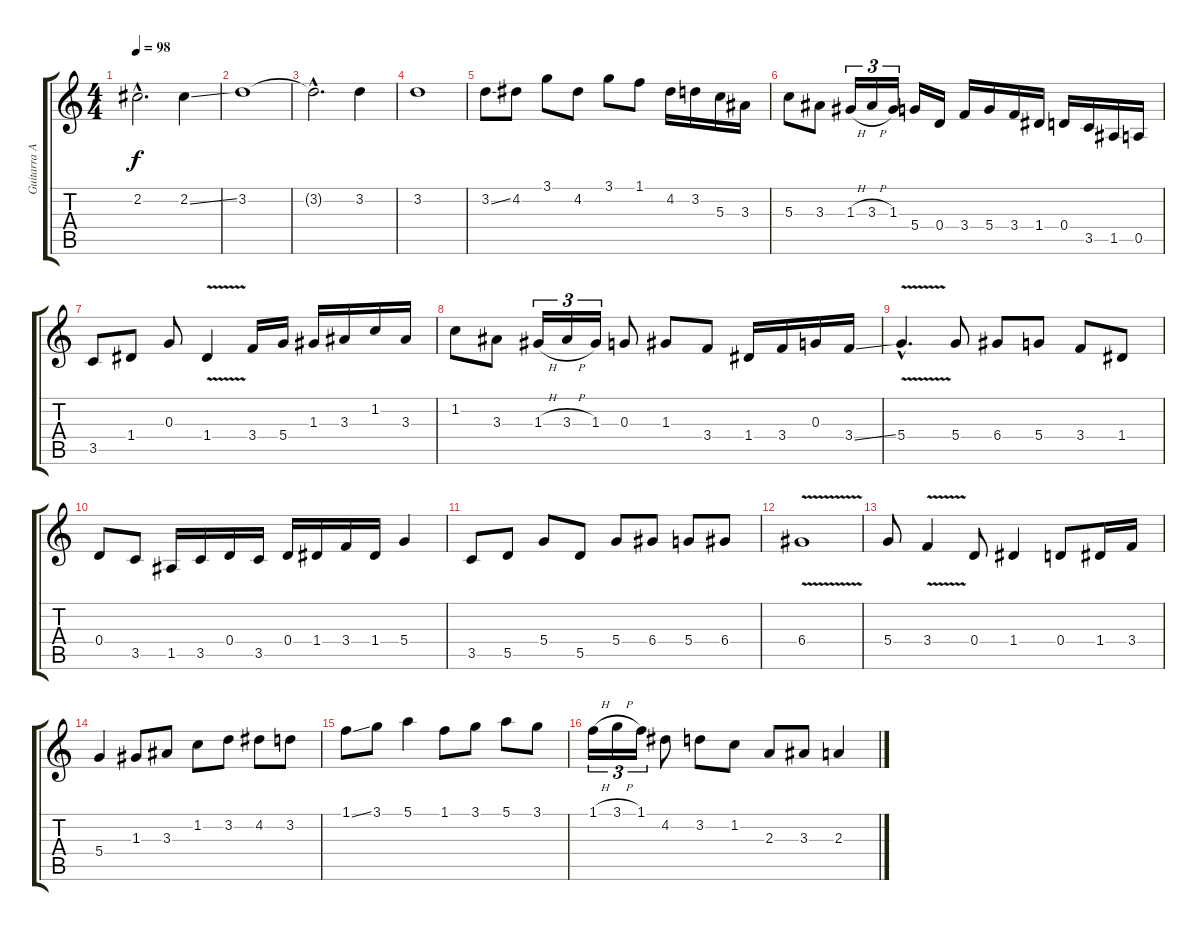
\track ("Guitarra Acustica 1" "Guitarra A") {instrument acousticguitarsteel}
\staff {score tabs}
\tuning (E4 B3 G3 D3 A2 E2) {hide}
\ts (4 4)
\tempo 98
\clef g2
\ks c
2.2{hac}.2{d dy f} 2.2{ss}.4 |
3.2.1 |
3.2{hac t}.2{d} 3.2.4 |
3.2.1 |
3.2{ss}.8 4.2.8 3.1.8 4.2.8 3.1.8 1.1.8 4.2.16 3.2.16 5.3.16 3.3.16 |
5.3.8 3.3.8 1.3{h}.16{tu (3 2)} 3.3{h}.16{tu (3 2)} 1.3.16{tu (3 2)} 5.4.16 0.4.16 3.4.16 5.4.16 3.4.16 1.4.16 0.4.16 3.5.16 1.5.16 0.5.16 |
3.5.8 1.4.8 0.3.8 1.4{v}.4 3.4.16 5.4.16 1.3.16 3.3.16 1.2.16 3.3.16 |
1.2.8 3.3.8 1.3{h}.16{tu (3 2)} 3.3{h}.16{tu (3 2)} 1.3.16{tu (3 2)} 0.3.8 1.3.8 3.4.8 1.4.16 3.4.16 0.3.16 3.4{ss}.16 |
5.4{v hac}.4{d} 5.4.8 6.4.8 5.4.8 3.4.8 1.4.8 |
0.4.8 3.5.8 1.5.16 3.5.16 0.4.16 3.5.16 0.4.16 1.4.16 3.4.16 1.4.16 5.4.4 |
3.5.8 5.5.8 5.4.8 5.5.8 5.4.8 6.4.8 5.4.8 6.4.8 |
6.4{v}.1 |
5.4.8 3.4{v}.4 0.4.8 1.4.4 0.4.8 1.4.16 3.4.16 |
5.4.4 1.3.8 3.3.8 1.2.8 3.2.8 4.2.8 3.2.8 |
1.1{ss}.8 3.1.8 5.1.4 1.1.8 3.1.8 5.1.8 3.1.8 |
1.1{h}.16{tu (3 2)} 3.1{h}.16{tu (3 2)} 1.1.16{tu (3 2)} 4.2.8 3.2.8 1.2.8 2.3.8 3.3.8 2.3{ss}.4
